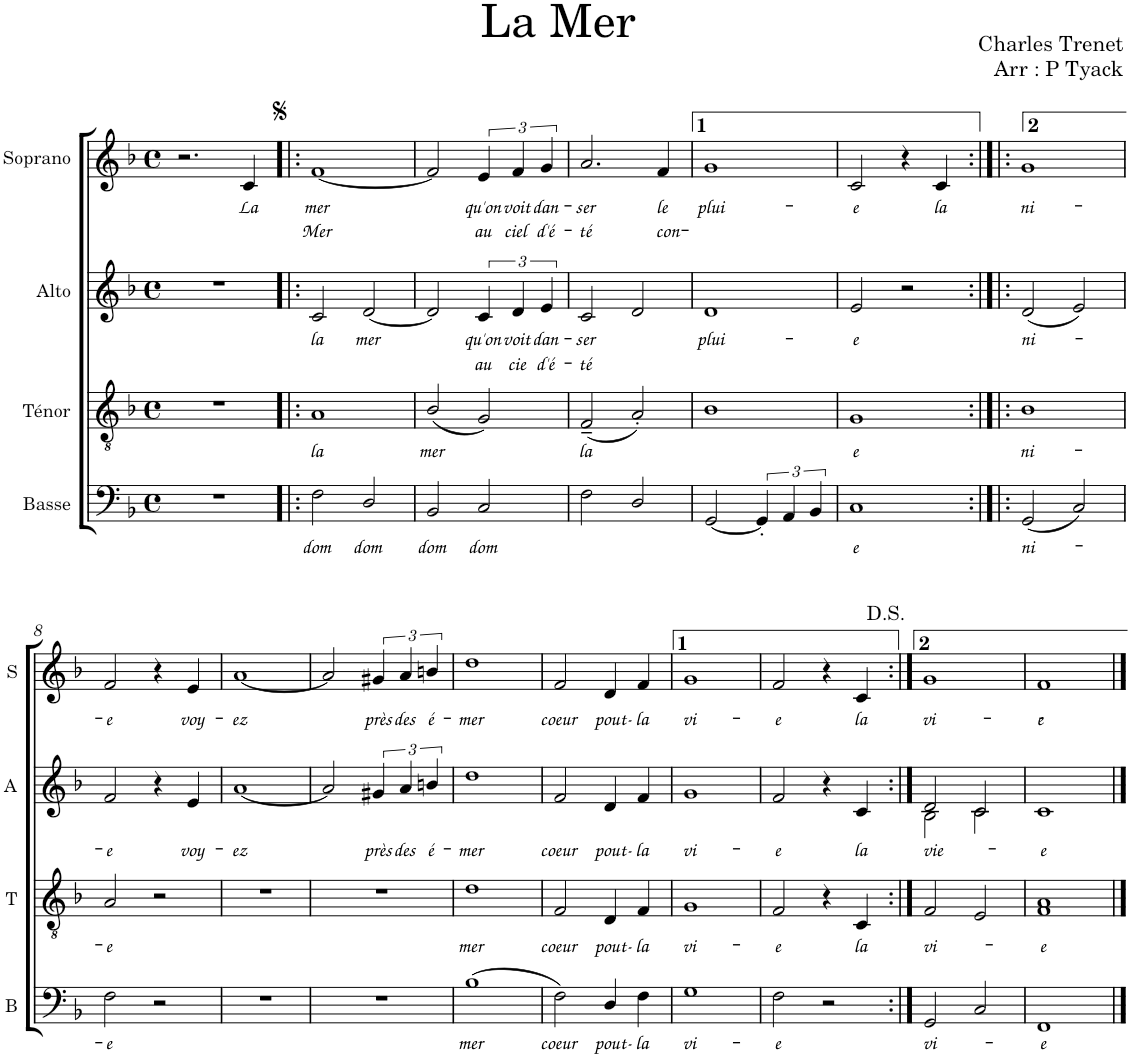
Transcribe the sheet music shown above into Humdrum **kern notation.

**kern	**text	**kern	**text	**kern	**text	**text	**kern	**text	**text
*part4	*part4	*part3	*part3	*part2	*part2	*part2	*part1	*part1	*part1
*staff4	*staff4	*staff3	*staff3	*staff2	*staff2	*staff2	*staff1	*staff1	*staff1
*I"Basse	*	*I"Ténor	*	*I"Alto	*	*	*I"Soprano	*	*
*I'B	*	*I'T	*	*I'A	*	*	*I'S	*	*
*clefF4	*	*clefGv2	*	*clefG2	*	*	*clefG2	*	*
*ITrd7c12	*	*	*	*ITrd1c2	*	*	*	*	*
*k[b-]	*	*k[b-]	*	*k[b-]	*	*	*k[b-]	*	*
*M4/4	*	*M4/4	*	*M4/4	*	*	*M4/4	*	*
*met(c)	*	*met(c)	*	*met(c)	*	*	*met(c)	*	*
=1	=1	=1	=1	=1	=1	=1	=1	=1	=1
1r	.	1r	.	1r	.	.	2.r	.	.
!	!	!	!	!	!	!	!	!LO:LY:b	!
.	.	.	.	.	.	.	4c/	La	.
=2!|:	=2!|:	=2!|:	=2!|:	=2!|:	=2!|:	=2!|:	=2!|:	=2!|:	=2!|:
!	!LO:LY:b	!	!LO:LY:b	!	!LO:LY:b	!	!	!LO:LY:b	!LO:LY:b
2F\	dom	1A	la	2c/	la	.	[<1f	mer	Mer
!	!LO:LY:b	!	!	!	!LO:LY:b	!	!	!	!
2D/	dom	.	.	[2d/	mer	.	.	.	.
=3	=3	=3	=3	=3	=3	=3	=3	=3	=3
!	!LO:LY:b	!	!LO:LY:b	!	!	!	!	!	!
2BB-/	dom	(2B-/	mer	2d/]	.	.	2f/]	.	.
!	!LO:LY:b	!	!	!	!LO:LY:b	!LO:LY:b	!	!LO:LY:b	!LO:LY:b
2C/	dom	2G/)	.	6c/	qu'on	au	6e/	qu'on	au
!	!	!	!	!	!LO:LY:b	!LO:LY:b	!	!LO:LY:b	!LO:LY:b
.	.	.	.	6d/	voit	cie	6f/	voit	ciel
!	!	!	!	!	!LO:LY:b	!LO:LY:b	!	!LO:LY:b	!LO:LY:b
.	.	.	.	6e/	dan-	d'é-	6g/	dan-	d'é-
=4	=4	=4	=4	=4	=4	=4	=4	=4	=4
!	!	!	!LO:LY:b	!	!LO:LY:b	!LO:LY:b	!	!LO:LY:b	!LO:LY:b
2F\	.	(2F~/	la	2c/	-ser	-té	2.a/	-ser	-té
2D/	.	2A'/)	.	2d/	.	.	.	.	.
!	!	!	!	!	!	!	!	!LO:LY:b	!LO:LY:b
.	.	.	.	.	.	.	4f/	le	con-
=5	=5	=5	=5	=5	=5	=5	=5	=5	=5
!	!	!	!	!	!LO:LY:b	!	!	!LO:LY:b	!
[<2GG/	.	1B-	.	1d	plui-	.	1g	plui-	.
6GG'/]	.	.	.	.	.	.	.	.	.
6AA/	.	.	.	.	.	.	.	.	.
6BB-/	.	.	.	.	.	.	.	.	.
=6	=6	=6	=6	=6	=6	=6	=6	=6	=6
!	!LO:LY:b	!	!LO:LY:b	!	!LO:LY:b	!	!	!LO:LY:b	!
1C	e	1G	e	2e/	-e	.	2c/	-e	.
.	.	.	.	2r	.	.	4r	.	.
!	!	!	!	!	!	!	!	!LO:LY:b	!
.	.	.	.	.	.	.	4c/	la	.
=7:|!|:	=7:|!|:	=7:|!|:	=7:|!|:	=7:|!|:	=7:|!|:	=7:|!|:	=7:|!|:	=7:|!|:	=7:|!|:
!	!LO:LY:b	!	!LO:LY:b	!	!LO:LY:b	!	!	!LO:LY:b	!
(2GG/	ni-	1B-	ni-	(2d/	ni-	.	1g	ni-	.
2C/)	.	.	.	2e/)	.	.	.	.	.
!!LO:LB:g=z
=8	=8	=8	=8	=8	=8	=8	=8	=8	=8
!	!LO:LY:b	!	!LO:LY:b	!	!LO:LY:b	!	!	!LO:LY:b	!
2F\	e	2A/	-e	2f/	-e	.	2f/	-e	.
2r	.	2r	.	4r	.	.	4r	.	.
!	!	!	!	!	!LO:LY:b	!	!	!LO:LY:b	!
.	.	.	.	4e/	voy-	.	4e/	voy-	.
=9	=9	=9	=9	=9	=9	=9	=9	=9	=9
!	!	!	!	!	!LO:LY:b	!	!	!LO:LY:b	!
1r	.	1r	.	[1a	-ez	.	[1a	-ez	.
=10	=10	=10	=10	=10	=10	=10	=10	=10	=10
1r	.	1r	.	2a/]	.	.	2a/]	.	.
!	!	!	!	!	!LO:LY:b	!	!	!LO:LY:b	!
.	.	.	.	6g#X/	près	.	6g#X/	près	.
!	!	!	!	!	!LO:LY:b	!	!	!LO:LY:b	!
.	.	.	.	6a/	des	.	6a/	des	.
!	!	!	!	!	!LO:LY:b	!	!	!LO:LY:b	!
.	.	.	.	6bn/	é-	.	6bn/	é-	.
=11	=11	=11	=11	=11	=11	=11	=11	=11	=11
!	!LO:LY:b	!	!LO:LY:b	!	!LO:LY:b	!	!	!LO:LY:b	!
(1B-	mer	1d	mer	1dd	mer	.	1dd	mer	.
=12	=12	=12	=12	=12	=12	=12	=12	=12	=12
!	!LO:LY:b	!	!LO:LY:b	!	!LO:LY:b	!	!	!LO:LY:b	!
2F\)	coeur	2F/	coeur	2f/	coeur	.	2f/	coeur	.
!	!LO:LY:b	!	!LO:LY:b	!	!LO:LY:b	!	!	!LO:LY:b	!
4D/	pout-	4D/	pout-	4d/	pout-	.	4d/	pout-	.
!	!LO:LY:b	!	!LO:LY:b	!	!LO:LY:b	!	!	!LO:LY:b	!
4F\	la	4F/	la	4f/	la	.	4f/	la	.
=13	=13	=13	=13	=13	=13	=13	=13	=13	=13
!	!LO:LY:b	!	!LO:LY:b	!	!LO:LY:b	!	!	!LO:LY:b	!
1G	vi-	1G	vi-	1g	vi-	.	1g	vi-	.
=14	=14	=14	=14	=14	=14	=14	=14	=14	=14
!	!LO:LY:b	!	!LO:LY:b	!	!LO:LY:b	!	!	!LO:LY:b	!
2F\	-e	2F/	-e	2f/	-e	.	2f/	-e	.
2r	.	4r	.	4r	.	.	4r	.	.
!	!	!	!LO:LY:b	!	!LO:LY:b	!	!	!LO:LY:b	!
.	.	4C/	la	4c/	la	.	4c/	la	.
=15:|!	=15:|!	=15:|!	=15:|!	=15:|!	=15:|!	=15:|!	=15:|!	=15:|!	=15:|!
!	!LO:LY:b	!	!LO:LY:b	!	!LO:LY:b	!	!	!LO:LY:b	!
*	*	*	*	*^	*	*	*	*	*
2GG/	vi-	2F/	vi-	2d/	2B-\	vie-	.	1g	vi-	.
2C/	.	2E/	.	2c/	2c\	.	.	.	.	.
=16	=16	=16	=16	=16	=16	=16	=16	=16	=16	=16
!	!LO:LY:b	!	!LO:LY:b	!	!	!LO:LY:b	!	!	!LO:LY:b	!
*	*	*	*	*v	*v	*	*	*	*	*
1FF	e	1F 1A	e	1c	e	.	1f	e-	.
==	==	==	==	==	==	==	==	==	==
*-	*-	*-	*-	*-	*-	*-	*-	*-	*-
